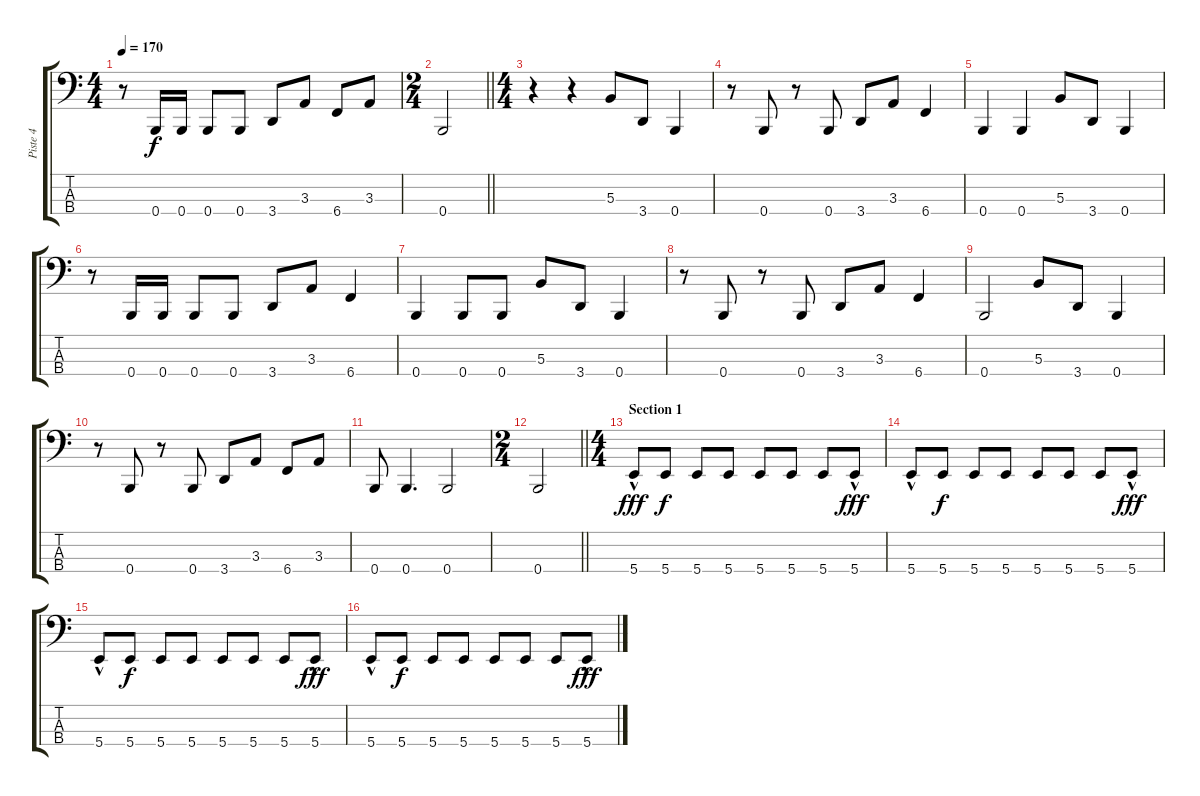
\track ("Piste 4" "Piste 4") {instrument slapbass2}
\staff {score tabs}
\tuning (E2 B1 Gb1 B0) {hide}
\ts (4 4)
\tempo 170
\clef f4
\ks c
r.8{dy f} 0.4.16 0.4.16 0.4.8 0.4.8 3.4.8 3.3.8 6.4.8 3.3.8 |
\ts (2 4)
\barLineRight lightlight
0.4.2 |
\ts (4 4)
\section ("" "")
r.4 r.4 5.3.8 3.4.8 0.4.4 |
r.8 0.4.8 r.8 0.4.8 3.4.8 3.3.8 6.4.4 |
0.4.4 0.4.4 5.3.8 3.4.8 0.4.4 |
r.8 0.4.16 0.4.16 0.4.8 0.4.8 3.4.8 3.3.8 6.4.4 |
0.4.4 0.4.8 0.4.8 5.3.8 3.4.8 0.4.4 |
r.8 0.4.8 r.8 0.4.8 3.4.8 3.3.8 6.4.4 |
0.4.2 5.3.8 3.4.8 0.4.4 |
r.8 0.4.8 r.8 0.4.8 3.4.8 3.3.8 6.4.8 3.3.8 |
0.4.8 0.4.4{d} 0.4.2 |
\ts (2 4)
\barLineRight lightlight
0.4.2 |
\ts (4 4)
\section ("" "Section 1")
5.4{hac}.8{dy fff} 5.4.8{dy f} 5.4.8 5.4.8 5.4.8 5.4.8 5.4.8 5.4{hac}.8{dy fff} |
5.4{hac}.8 5.4.8{dy f} 5.4.8 5.4.8 5.4.8 5.4.8 5.4.8 5.4{hac}.8{dy fff} |
5.4{hac}.8 5.4.8{dy f} 5.4.8 5.4.8 5.4.8 5.4.8 5.4.8 5.4{hac}.8{dy fff} |
5.4{hac}.8 5.4.8{dy f} 5.4.8 5.4.8 5.4.8 5.4.8 5.4.8 5.4{hac}.8{dy fff}
